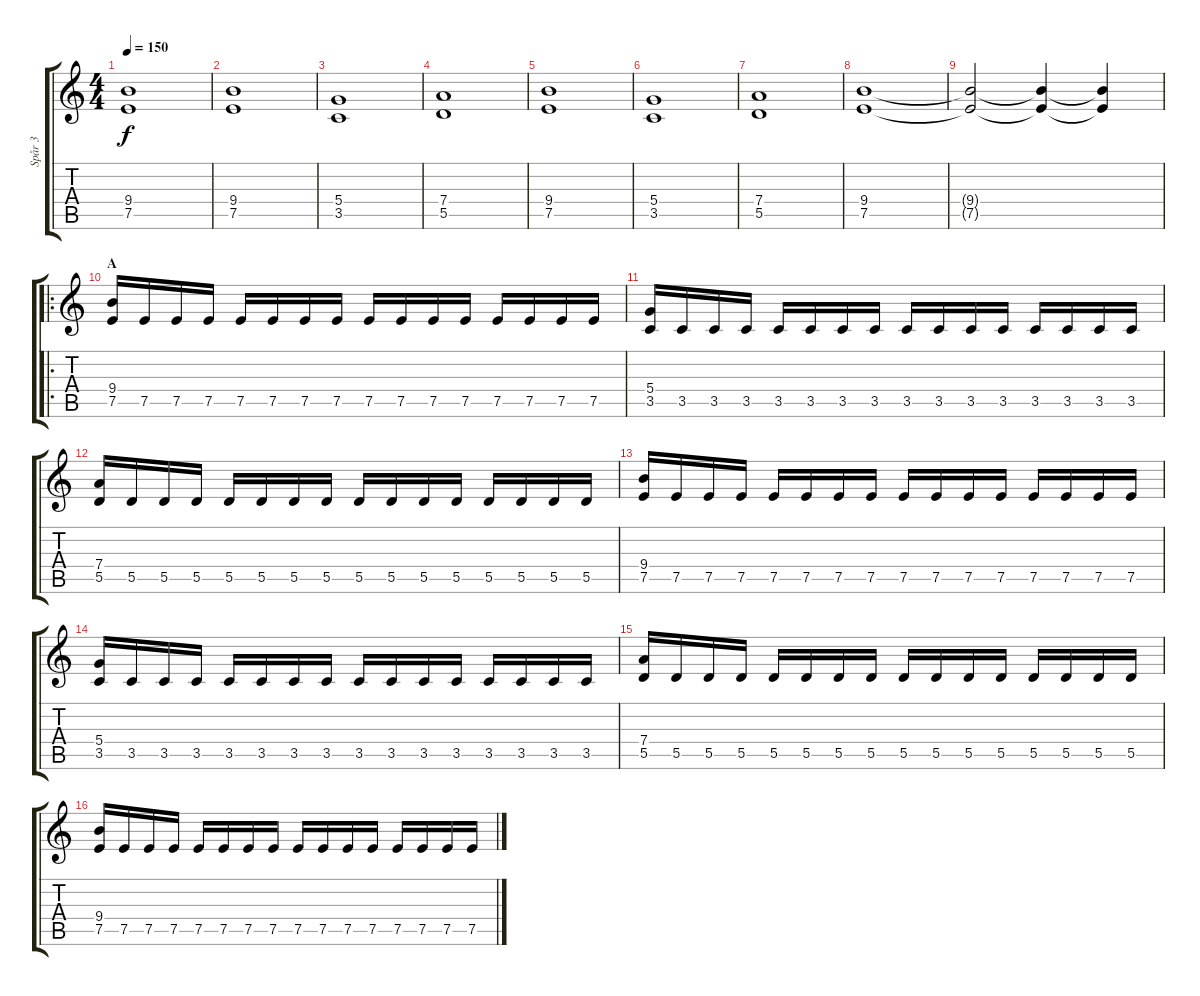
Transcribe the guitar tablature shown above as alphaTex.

\track ("Spår 3" "Spår 3") {instrument distortionguitar}
\staff {score tabs}
\tuning (E4 B3 G3 D3 A2 E2) {hide}
\ts (4 4)
\tempo 150
\clef g2
\ks c
(9.4{t} 7.5{t}).1{dy f} |
\section ("" "")
(9.4 7.5).1 |
(5.4 3.5).1 |
(7.4 5.5).1 |
(9.4 7.5).1 |
(5.4 3.5).1 |
(7.4 5.5).1 |
(9.4 7.5).1 |
(9.4{t} 7.5{t}).2 (9.4{t} 7.5{t}).4 (9.4{t} 7.5{t}).4 |
\ro
\section ("" "A")
(9.4 7.5).16 7.5.16 7.5.16 7.5.16 7.5.16 7.5.16 7.5.16 7.5.16 7.5.16 7.5.16 7.5.16 7.5.16 7.5.16 7.5.16 7.5.16 7.5.16 |
(5.4 3.5).16 3.5.16 3.5.16 3.5.16 3.5.16 3.5.16 3.5.16 3.5.16 3.5.16 3.5.16 3.5.16 3.5.16 3.5.16 3.5.16 3.5.16 3.5.16 |
(7.4 5.5).16 5.5.16 5.5.16 5.5.16 5.5.16 5.5.16 5.5.16 5.5.16 5.5.16 5.5.16 5.5.16 5.5.16 5.5.16 5.5.16 5.5.16 5.5.16 |
(9.4 7.5).16 7.5.16 7.5.16 7.5.16 7.5.16 7.5.16 7.5.16 7.5.16 7.5.16 7.5.16 7.5.16 7.5.16 7.5.16 7.5.16 7.5.16 7.5.16 |
(5.4 3.5).16 3.5.16 3.5.16 3.5.16 3.5.16 3.5.16 3.5.16 3.5.16 3.5.16 3.5.16 3.5.16 3.5.16 3.5.16 3.5.16 3.5.16 3.5.16 |
(7.4 5.5).16 5.5.16 5.5.16 5.5.16 5.5.16 5.5.16 5.5.16 5.5.16 5.5.16 5.5.16 5.5.16 5.5.16 5.5.16 5.5.16 5.5.16 5.5.16 |
(9.4 7.5).16 7.5.16 7.5.16 7.5.16 7.5.16 7.5.16 7.5.16 7.5.16 7.5.16 7.5.16 7.5.16 7.5.16 7.5.16 7.5.16 7.5.16 7.5.16
